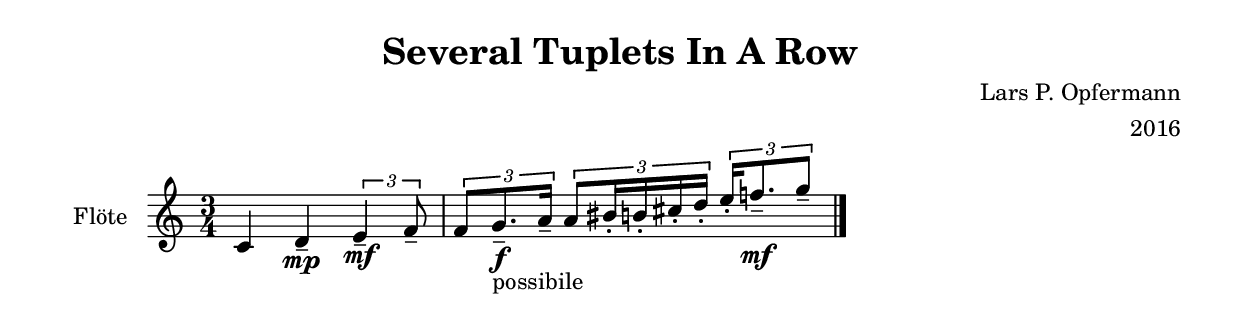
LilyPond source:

\version "2.24.4"

\header {
  workCreditTypeTitle = "Several Tuplets In A Row"
  movementTitle       = "Several Tuplets In A Row"
  encodingDate        = "2024-10-06"
  composer            = "Lars P. Opfermann"
  arranger            = "2016"
  software            = "Finale v27.4 for Mac"
  right               = "©"
  title               = "Several Tuplets In A Row"
}

\paper {
  % horizontal-shift = 0.0\mm
  % indent = 0.0\mm
  % short-indent = 0.0\mm
  
  % markup-system-spacing-padding = 0.0\mm
  % between-system-space = 0.0\mm
  % page-top-space = 0.0\mm
  
  % page-count = -1
  % system-count = -1
  
  % oddHeaderMarkup = ""
  % evenHeaderMarkup = ""
  % oddFooterMarkup = ""
  % evenFooterMarkup = ""
}

\layout {
  \context { \Score
    autoBeaming = ##f % to display tuplets brackets
  }
  \context { \Voice
  }
}

Part_POne_Staff_One_Voice_One = \absolute {
  \language "nederlands"
  
  %{ begin kMeasureKindOverFlowing, measure 1, % measureAccumulatedWholeNotesDuration: 1/1 whn %}
  
  \clef "treble"
  \key c \major
  \numericTimeSignature \time 3/4
  \stemUp c'4 d' \mp _-
  \once\override TupletBracket.bracket-visibility = ##t
  \tuplet 3/2 {  %{ tupletNumber: 1, tupleFactor: 3/2, line 157 %}  e'4 \mf _- f'8 _- }
  %{ end kMeasureKindOverFlowing, measure  %}
  
  %{ begin kMeasureKindOverFlowing, measure 2, % measureAccumulatedWholeNotesDuration: 37/24 whn %}
  
  \once\override TupletBracket.bracket-visibility = ##t
  \tuplet 3/2 {  %{ tupletNumber: 1, tupleFactor: 3/2, line 204 %}  f'8 [  %{ beam 1, line 218 %}
  g'8. _\markup { "possibile" } \f _- a'16 ]  %{ beam 1, line 273 %}
  _- }
  \once\override TupletBracket.bracket-visibility = ##t
  \tuplet 3/2 {  %{ tupletNumber: 1, tupleFactor: 3/2, line 283 %}  a'8 [  %{ beam 1, line 297 %}
  bis'!16 _. b'! _. cis''! _. d'' ]  %{ beam 1, line 384 %}
  _. }
  \once\override TupletBracket.bracket-visibility = ##t
  \tuplet 3/2 {  %{ tupletNumber: 1, tupleFactor: 3/2, line 393 %}  e''16 [  %{ beam 1, line 407 %}
  _. f''!8. \mf _- g''8 ]  %{ beam 1, line 461 %}
  _- }
  \bar "|."  %{ b333 visitStart (S_msrBarLine& elt) %}
  
  %{ end kMeasureKindOverFlowing, measure  %}
}

\book {

  \score {
    <<
    
      
      
      
      <<
      
        \new Staff  = "Part_POne_Staff_One"
        \with {
          instrumentName = "Flöte"
          shortInstrumentName = "Fl."
        }
        <<
          \context Voice = "Part_POne_Staff_One_Voice_One" <<
            \Part_POne_Staff_One_Voice_One
          >>
        >>
      
      
      >>
    
    >>
    
    \layout {
      \context { \Score
        autoBeaming = ##f % to display tuplets brackets
      }
      \context { \Voice
      }
    }
    
    \midi {
      \tempo 16 = 360
    }
  }
  
}
